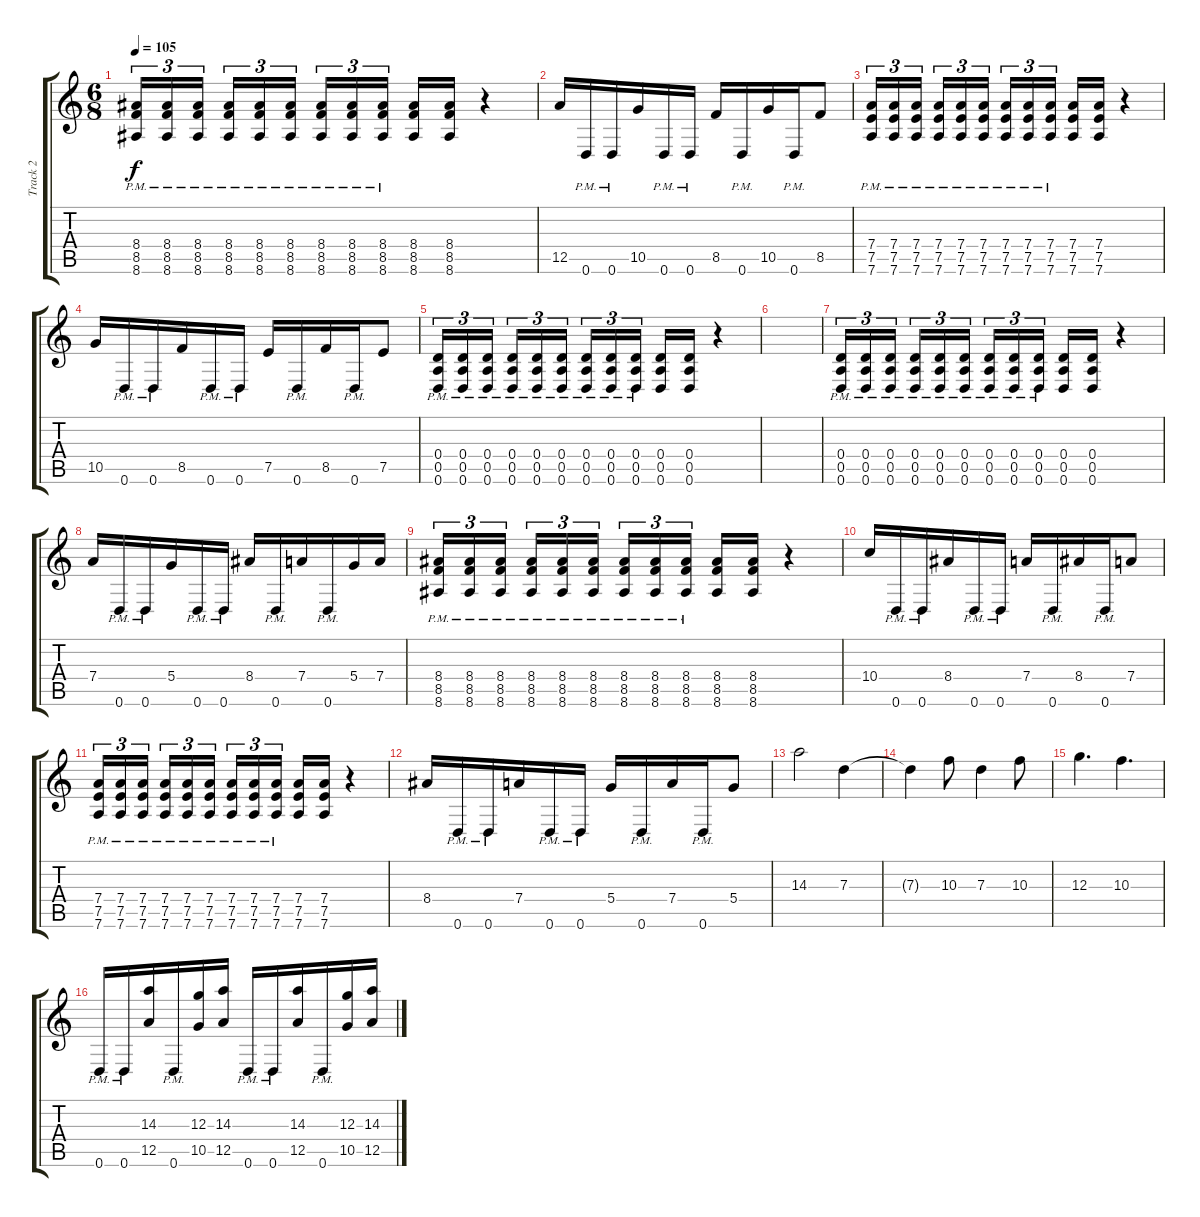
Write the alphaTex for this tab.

\track ("Track 2" "Track 2") {instrument distortionguitar}
\staff {score tabs}
\tuning (E4 B3 G3 D3 A2 D2) {hide}
\ts (6 8)
\tempo 105
\clef g2
\ks c
(8.4{pm} 8.5{pm} 8.6{pm}).16{tu (3 2) dy f} (8.4{pm} 8.5{pm} 8.6{pm}).16{tu (3 2)} (8.4{pm} 8.5{pm} 8.6{pm}).16{tu (3 2) beam splitsecondary} (8.4{pm} 8.5{pm} 8.6{pm}).16{tu (3 2)} (8.4{pm} 8.5{pm} 8.6{pm}).16{tu (3 2)} (8.4{pm} 8.5{pm} 8.6{pm}).16{tu (3 2) beam splitsecondary} (8.4{pm} 8.5{pm} 8.6{pm}).16{tu (3 2)} (8.4{pm} 8.5{pm} 8.6{pm}).16{tu (3 2)} (8.4{pm} 8.5{pm} 8.6{pm}).16{tu (3 2)} (8.4 8.5 8.6).16 (8.4 8.5 8.6).16 r.4 |
12.5.16 0.6{pm}.16 0.6{pm}.16 10.5.16 0.6{pm}.16 0.6{pm}.16 8.5.16 0.6{pm}.16 10.5.16 0.6{pm}.16 8.5.8 |
(7.4{pm} 7.5{pm} 7.6{pm}).16{tu (3 2)} (7.4{pm} 7.5{pm} 7.6{pm}).16{tu (3 2)} (7.4{pm} 7.5{pm} 7.6{pm}).16{tu (3 2) beam splitsecondary} (7.4{pm} 7.5{pm} 7.6{pm}).16{tu (3 2)} (7.4{pm} 7.5{pm} 7.6{pm}).16{tu (3 2)} (7.4{pm} 7.5{pm} 7.6{pm}).16{tu (3 2) beam splitsecondary} (7.4{pm} 7.5{pm} 7.6{pm}).16{tu (3 2)} (7.4{pm} 7.5{pm} 7.6{pm}).16{tu (3 2)} (7.4{pm} 7.5{pm} 7.6{pm}).16{tu (3 2)} (7.4 7.5 7.6).16 (7.4 7.5 7.6).16 r.4 |
10.5.16 0.6{pm}.16 0.6{pm}.16 8.5.16 0.6{pm}.16 0.6{pm}.16 7.5.16 0.6{pm}.16 8.5.16 0.6{pm}.16 7.5.8 |
(0.4{pm} 0.5{pm} 0.6{pm}).16{tu (3 2)} (0.4{pm} 0.5{pm} 0.6{pm}).16{tu (3 2)} (0.4{pm} 0.5{pm} 0.6{pm}).16{tu (3 2) beam splitsecondary} (0.4{pm} 0.5{pm} 0.6{pm}).16{tu (3 2)} (0.4{pm} 0.5{pm} 0.6{pm}).16{tu (3 2)} (0.4{pm} 0.5{pm} 0.6{pm}).16{tu (3 2) beam splitsecondary} (0.4{pm} 0.5{pm} 0.6{pm}).16{tu (3 2)} (0.4{pm} 0.5{pm} 0.6{pm}).16{tu (3 2)} (0.4{pm} 0.5{pm} 0.6{pm}).16{tu (3 2)} (0.4 0.5 0.6).16 (0.4 0.5 0.6).16 r.4 |
|
(0.4{pm} 0.5{pm} 0.6{pm}).16{tu (3 2)} (0.4{pm} 0.5{pm} 0.6{pm}).16{tu (3 2)} (0.4{pm} 0.5{pm} 0.6{pm}).16{tu (3 2) beam splitsecondary} (0.4{pm} 0.5{pm} 0.6{pm}).16{tu (3 2)} (0.4{pm} 0.5{pm} 0.6{pm}).16{tu (3 2)} (0.4{pm} 0.5{pm} 0.6{pm}).16{tu (3 2) beam splitsecondary} (0.4{pm} 0.5{pm} 0.6{pm}).16{tu (3 2)} (0.4{pm} 0.5{pm} 0.6{pm}).16{tu (3 2)} (0.4{pm} 0.5{pm} 0.6{pm}).16{tu (3 2)} (0.4 0.5 0.6).16 (0.4 0.5 0.6).16 r.4 |
7.4.16 0.6{pm}.16 0.6{pm}.16 5.4.16 0.6{pm}.16 0.6{pm}.16 8.4.16 0.6{pm}.16 7.4.16 0.6{pm}.16 5.4.16 7.4.16 |
(8.4{pm} 8.5{pm} 8.6{pm}).16{tu (3 2)} (8.4{pm} 8.5{pm} 8.6{pm}).16{tu (3 2)} (8.4{pm} 8.5{pm} 8.6{pm}).16{tu (3 2) beam splitsecondary} (8.4{pm} 8.5{pm} 8.6{pm}).16{tu (3 2)} (8.4{pm} 8.5{pm} 8.6{pm}).16{tu (3 2)} (8.4{pm} 8.5{pm} 8.6{pm}).16{tu (3 2) beam splitsecondary} (8.4{pm} 8.5{pm} 8.6{pm}).16{tu (3 2)} (8.4{pm} 8.5{pm} 8.6{pm}).16{tu (3 2)} (8.4{pm} 8.5{pm} 8.6{pm}).16{tu (3 2)} (8.4 8.5 8.6).16 (8.4 8.5 8.6).16 r.4 |
10.4.16 0.6{pm}.16 0.6{pm}.16 8.4.16 0.6{pm}.16 0.6{pm}.16 7.4.16 0.6{pm}.16 8.4.16 0.6{pm}.16 7.4.8 |
(7.4{pm} 7.5{pm} 7.6{pm}).16{tu (3 2)} (7.4{pm} 7.5{pm} 7.6{pm}).16{tu (3 2)} (7.4{pm} 7.5{pm} 7.6{pm}).16{tu (3 2) beam splitsecondary} (7.4{pm} 7.5{pm} 7.6{pm}).16{tu (3 2)} (7.4{pm} 7.5{pm} 7.6{pm}).16{tu (3 2)} (7.4{pm} 7.5{pm} 7.6{pm}).16{tu (3 2) beam splitsecondary} (7.4{pm} 7.5{pm} 7.6{pm}).16{tu (3 2)} (7.4{pm} 7.5{pm} 7.6{pm}).16{tu (3 2)} (7.4{pm} 7.5{pm} 7.6{pm}).16{tu (3 2)} (7.4 7.5 7.6).16 (7.4 7.5 7.6).16 r.4 |
8.4.16 0.6{pm}.16 0.6{pm}.16 7.4.16 0.6{pm}.16 0.6{pm}.16 5.4.16 0.6{pm}.16 7.4.16 0.6{pm}.16 5.4.8 |
14.3.2 7.3.4 |
7.3{t}.4 10.3.8 7.3.4 10.3.8 |
12.3.4{d} 10.3.4{d} |
0.6{pm}.16 0.6{pm}.16 (14.3 12.5).16 0.6{pm}.16 (12.3 10.5).16 (14.3 12.5).16 0.6{pm}.16 0.6{pm}.16 (14.3 12.5).16 0.6{pm}.16 (12.3 10.5).16 (14.3 12.5).16
